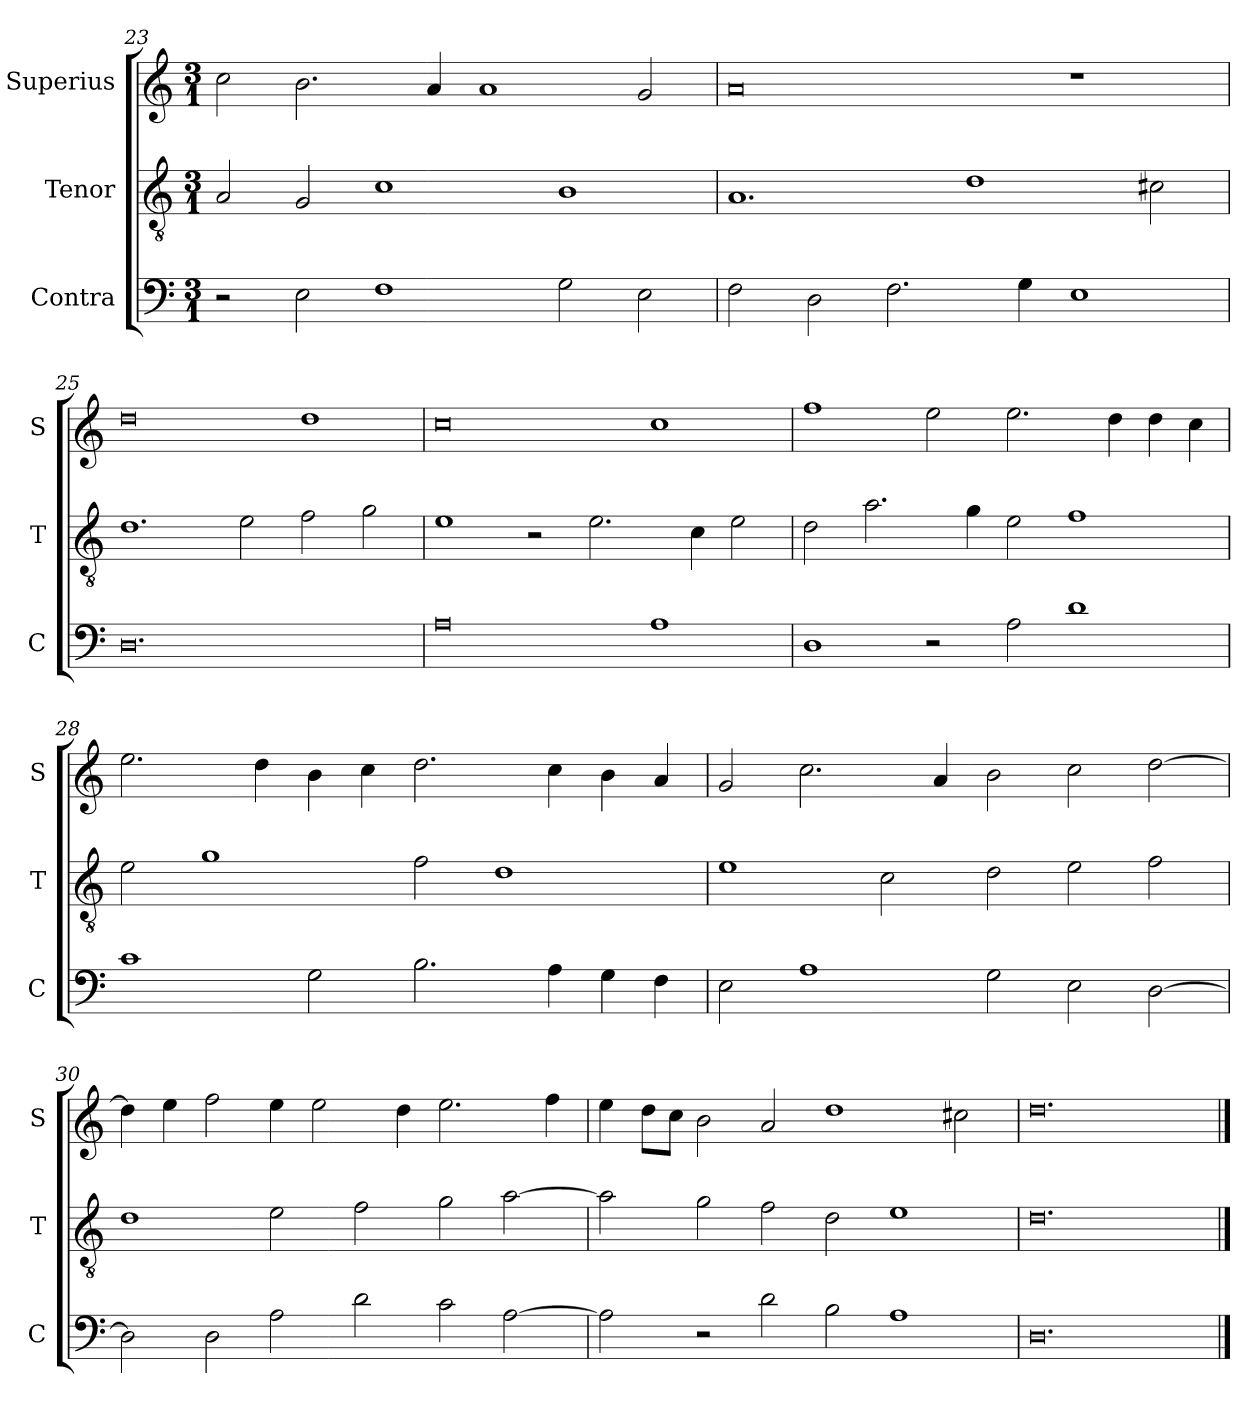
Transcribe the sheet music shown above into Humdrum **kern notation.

**kern	**kern	**kern
*part3	*part2	*part1
*staff3	*staff2	*staff1
*I"Contra	*I"Tenor	*I"Superius
*I'C	*I'T	*I'S
*clefF4	*clefGv2	*clefG2
*k[]	*k[]	*k[]
*M3/1	*M3/1	*M3/1
=23	=23	=23
2r	2A	2cc
2E	2G	2.b
1F	1c	.
.	.	4a
.	.	1a
2G	1B	.
2E	.	2g
=24	=24	=24
2F	1.A	0a
2D	.	.
2.F	.	.
.	1d	.
4G	.	.
1E	.	1r
.	2c#X	.
=25	=25	=25
0.D	1.d	0dd
.	2e	.
.	2f	1dd
.	2g	.
=26	=26	=26
0A	1e	0cc
.	2r	.
.	2.e	.
1A	.	1cc
.	4c	.
.	2e	.
=27	=27	=27
1D	2d	1ff
.	2.a	.
2r	.	2ee
.	4g	.
2A	2e	2.ee
1d	1f	.
.	.	4dd
.	.	4dd
.	.	4cc
=28	=28	=28
1c	2e	2.ee
.	1g	.
.	.	4dd
2G	.	4b
.	.	4cc
2.B	2f	2.dd
.	1d	.
4A	.	4cc
4G	.	4b
4F	.	4a
=29	=29	=29
2E	1e	2g
1A	.	2.cc
.	2c	.
.	.	4a
2G	2d	2b
2E	2e	2cc
[2D	2f	[2dd
=30	=30	=30
2D]	1d	4dd]
.	.	4ee
2D	.	2ff
2A	2e	4ee
.	.	2ee
2d	2f	.
.	.	4dd
2c	2g	2.ee
[2A	[2a	.
.	.	4ff
=31	=31	=31
2A]	2a]	4ee
.	.	8ddL
.	.	8ccJ
2r	2g	2b
2d	2f	2a
2B	2d	1dd
1A	1e	.
.	.	2cc#X
=32	=32	=32
0.D	0.d	0.dd
==	==	==
*-	*-	*-
